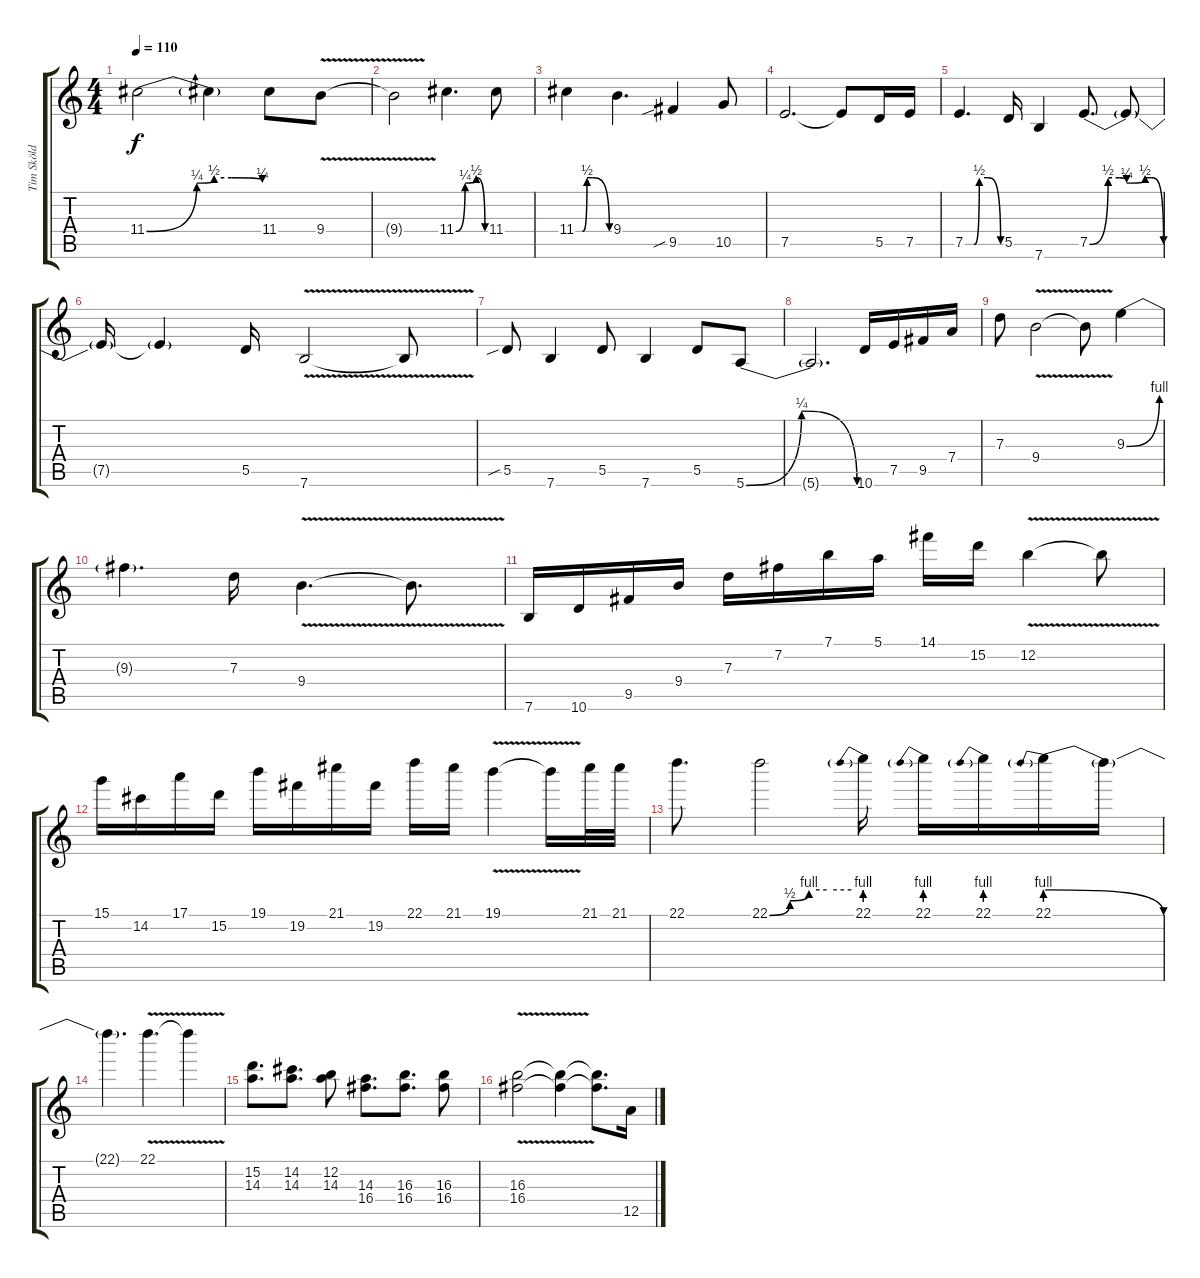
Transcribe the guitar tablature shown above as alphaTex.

\track ("Tim Sköld II" "Tim Sköld ") {instrument distortionguitar}
\staff {score tabs}
\tuning (E4 B3 G3 D3 A2 E2) {hide}
\ts (4 4)
\tempo 110
\clef g2
\ks c
11.4{be (custom 0 0 26 1 35 2 44 2 60 1)}.2{dy f} 11.4{t}.4 11.4.8 9.4{v}.8 |
9.4{t}.2 11.4{be (custom 0 0 19 1 42 2 60 0)}.4{d} 11.4.8 |
11.4{be (custom 0 0 8 0 10 0 12 0 20 2 30 2 60 0)}.4 9.4.4{d} 9.5{sib}.4 10.5.8 |
7.5.2{d} 7.5{t}.8 5.5.16 7.5.16 |
7.5{be (custom 0 0 15 0 24 2 38 2 60 0)}.4{d} 5.5.16 7.6.4 7.5{be (custom 0 0 15 2 24 2 30 1 45 2 50 2 60 0)}.8{d} 7.5{t}.8 |
7.5{t}.16 7.5{t}.4 5.5.16 7.6{v}.2 7.6{t}.8 |
5.5{sib}.8 7.6.4 5.5.8 7.6.4 5.5.8 5.6{be (bendrelease 0 0 10 1 30 1 60 0)}.8 |
5.6{t}.2{d} 10.6.16 7.5.16 9.5.16 7.4.16 |
7.3.8 9.4{v}.2 9.4{t}.8 9.3{be (bend 0 0 60 4)}.4 |
9.3{t}.4{d} 7.3.16 9.4{v}.4{d} 9.4{t}.8{d} |
7.6.16 10.6.16 9.5.16 9.4.16 7.3.16 7.2.16 7.1.16 5.1.16 14.1.16 15.2.16 12.2{v}.4 12.2{t}.8 |
15.1.16 14.2.16 17.1.16 15.2.16 19.1.16 19.2.16 21.1.16 19.2.16 22.1.16 21.1.16 19.1{v}.4 19.1{t}.16 21.1.32 21.1.32 |
22.1.8{d} 22.1{be (custom 0 0 15 2 29 4 42 4 60 4)}.2 22.1{be (prebend 0 4 60 4)}.16 22.1{be (prebend 0 4 60 4)}.16 22.1{be (prebend 0 4 60 4)}.16 22.1{be (prebendrelease 0 4 60 0)}.16 22.1{t}.16 |
22.1{t}.4{d} 22.1{v}.4{d} 22.1{t}.4 |
(15.2 14.3).8{d} (14.2 14.3).8{d} (12.2 14.3).8 (14.3 16.4).8{d} (16.3 16.4).8{d} (16.3 16.4).8 |
(16.3{v} 16.4).2 (16.3{t} 16.4{t}).4 (16.3{t} 16.4{t}).8{d} 12.5{sl}.16
